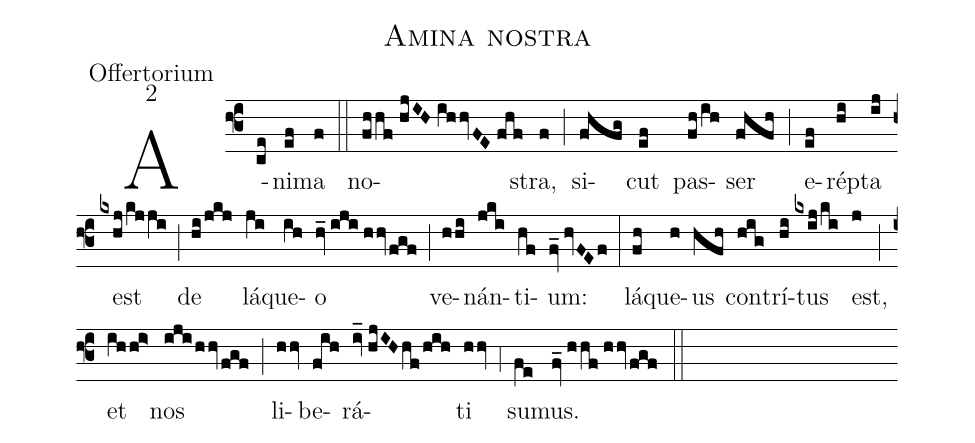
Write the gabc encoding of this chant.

name:Amina nostra;
office-part:Offertorium;
mode:2;
%%
(f3) A(ce)ni(ef)ma(f) (::)
no(fhhf//hjIH//ihhvFE//fhf)stra,(f) (;) si(fhfg)cut(ef) pas(fh/ih)ser(fhfh) (;) e(ef)rép(hi)ta(ij) est(kxhj/kjji) (;) de(hi/jkj) lá(ji)que(ih)o(hv_//iji//hhv/fgf) (;) ve(hhi)nán(jki)ti(hf)um:(fv_//hvFEf) (:)
lá(fh)que(h)us(hfh) con(hig)trí(hi)tus(kxij/ki) est,(j) (;) et(ihhi>) nos(iji/hhv/fgf) (;) li(hhv)be(fih)rá(iv_//hjIH/hf/hih)ti(hhv) (,4) su(fe)mus.(fv_//hhf//hhv/fgf) (::)
